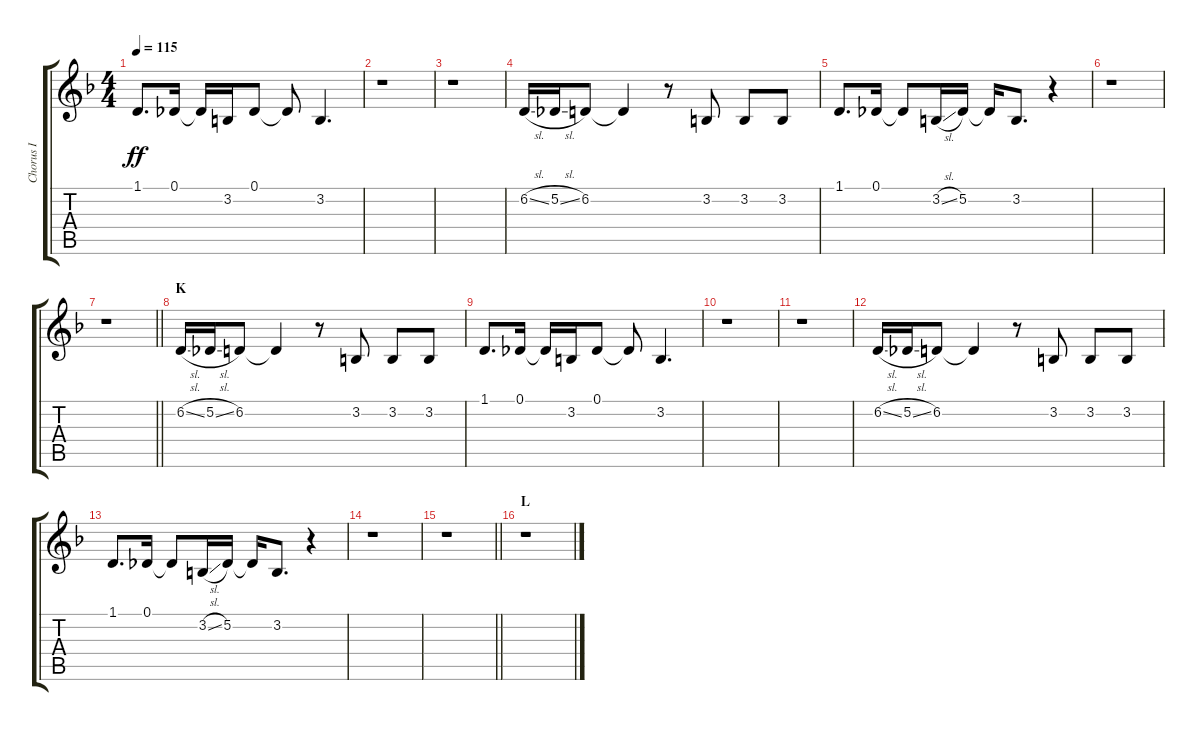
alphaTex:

\track ("Chorus I" "Chorus I") {instrument voiceoohs}
\staff {score tabs}
\tuning (Db4 Ab3 E3 B2 Gb2 B1) {hide}
\ts (4 4)
\tempo 115
\clef g2
\ks f
1.1.8{d dy ff} 0.1.16 0.1{t}.16 3.2.16 0.1.8 0.1{t}.8 3.2.4{d} |
r.1 |
r.1 |
6.2{sl}.16 5.2{sl}.16 6.2.8 6.2{t}.4 r.8 3.2.8 3.2.8 3.2.8 |
1.1.8{d} 0.1.16 0.1{t}.8 3.2{sl}.16 5.2.16 5.2{t}.16 3.2.8{d} r.4 |
r.1 |
\barLineRight lightlight
r.1 |
\section ("" "K")
6.2{sl}.16 5.2{sl}.16 6.2.8 6.2{t}.4 r.8 3.2.8 3.2.8 3.2.8 |
1.1.8{d} 0.1.16 0.1{t}.16 3.2.16 0.1.8 0.1{t}.8 3.2.4{d} |
r.1 |
r.1 |
6.2{sl}.16 5.2{sl}.16 6.2.8 6.2{t}.4 r.8 3.2.8 3.2.8 3.2.8 |
1.1.8{d} 0.1.16 0.1{t}.8 3.2{sl}.16 5.2.16 5.2{t}.16 3.2.8{d} r.4 |
r.1 |
\barLineRight lightlight
r.1 |
\section ("" "L")
r.1
